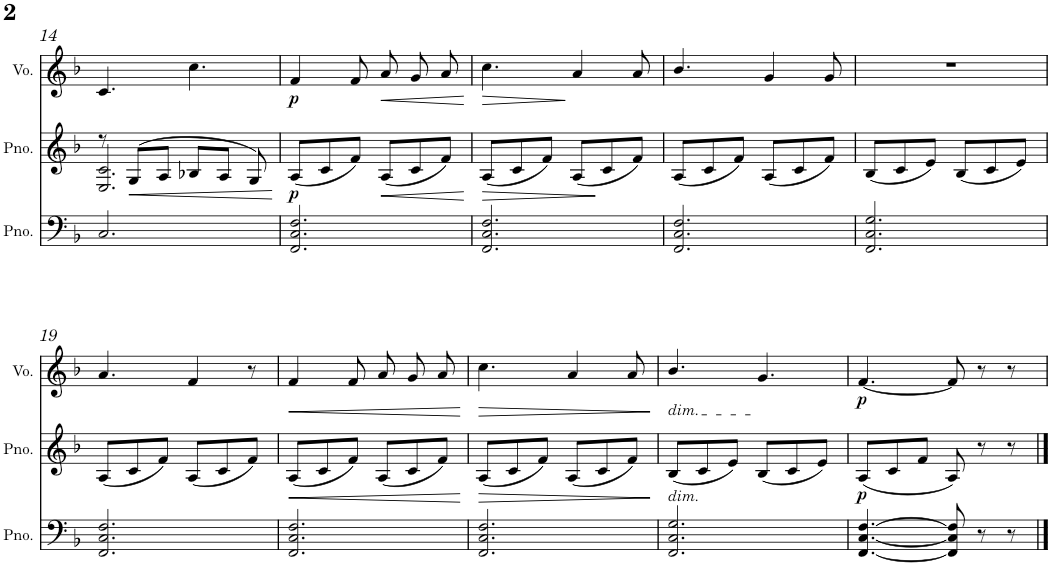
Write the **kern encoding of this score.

**kern	**kern	**dynam	**kern	**dynam
*part3	*part2	*part2	*part1	*part1
*staff3	*staff2	*staff2	*staff1	*staff1
*I"Piano	*I"Piano	*	*I"Voice	*
*I'Pno.	*I'Pno.	*	*I'Vo.	*
!!LO:PB:g=z
*clefF4	*clefG2	*	*clefG2	*
*k[b-]	*k[b-]	*	*k[b-]	*
*M6/8	*M6/8	*	*M6/8	*
=14	=14	=14	=14	=14
*	*^	*	*	*
2.C/	8r	2.E/ 2.c/	.	4.c/	.
!	!	!	!LO:HP:b	!	!
.	(8G/L	.	<	.	.
.	8A/J	.	.	.	.
.	8B-X/L	.	.	4.cc\	.
.	8A/J	.	.	.	.
.	8G/)	.	.	.	.
*	*v	*v	*	*	*
.	.	[	.	.
=15	=15	=15	=15	=15
!	!	!LO:DY:b	!	!LO:DY:b
2.FF/ 2.C/ 2.F/	(8A/L	p	4f/	p
.	8c/	.	.	.
.	8f/J)	.	8f/	.
!	!	!LO:HP:b	!	!LO:HP:b
.	(8A/L	<	8a/L	<
.	8c/	.	8g/	.
.	8f/J)	.	8a/J	.
.	.	[	.	[
=16	=16	=16	=16	=16
!	!	!LO:HP:b	!	!LO:HP:b
2.FF/ 2.C/ 2.F/	(8A/L	>	4.cc\	>
.	8c/	.	.	.
.	8f/J)	.	.	.
.	(8A/L	.	4a/	]
.	8c/	]	.	.
.	8f/J)	.	8a/	.
=17	=17	=17	=17	=17
2.FF/ 2.C/ 2.F/	(8A/L	.	4.b-/	.
.	8c/	.	.	.
.	8f/J)	.	.	.
.	(8A/L	.	4g/	.
.	8c/	.	.	.
.	8f/J)	.	8g/	.
=18	=18	=18	=18	=18
2.FF/ 2.C/ 2.G/	(8B-/L	.	2.r	.
.	8c/	.	.	.
.	8e/J)	.	.	.
.	(8B-/L	.	.	.
.	8c/	.	.	.
.	8e/J)	.	.	.
!!LO:LB:g=z
=19	=19	=19	=19	=19
2.FF/ 2.C/ 2.F/	(8A/L	.	4.a/	.
.	8c/	.	.	.
.	8f/J)	.	.	.
.	(8A/L	.	4f/	.
.	8c/	.	.	.
.	8f/J)	.	8r	.
=20	=20	=20	=20	=20
!	!	!LO:HP:b	!	!LO:HP:b
2.FF/ 2.C/ 2.F/	(8A/L	<	4f/	<
.	8c/	.	.	.
.	8f/J)	.	8f/	.
.	(8A/L	.	8a/L	.
.	8c/	.	8g/	.
.	8f/J)	.	8a/J	.
.	.	[	.	[
=21	=21	=21	=21	=21
!	!	!LO:HP:b	!	!LO:HP:b
2.FF/ 2.C/ 2.F/	(8A/L	>	4.cc\	>
.	8c/	.	.	.
.	8f/J)	.	.	.
.	(8A/L	.	4a/	.
.	8c/	.	.	.
.	8f/J)	.	8a/	.
.	.	]	.	]
=22	=22	=22	=22	=22
!	!	!	!LO:TX:b:i:t=dim.	!
!	!LO:TX:b:i:t=dim.	!	!	!
2.FF/ 2.C/ 2.G/	(8B-/L	.	4.b-/	.
.	8c/	.	.	.
.	8e/J)	.	.	.
.	(8B-/L	.	4.g/	.
.	8c/	.	.	.
.	8e/J)	.	.	.
=23	=23	=23	=23	=23
!	!	!LO:DY:b	!	!LO:DY:b
[4.FF/ [4.C/ [4.F/	(8A/L	p	[4.f/	p
.	8c/	.	.	.
.	8f/J	.	.	.
8FF/] 8C/] 8F/]	8A/)	.	8f/]	.
8r	8r	.	8r	.
8r	8r	.	8r	.
=	=	=	=	=
*-	*-	*-	*-	*-
